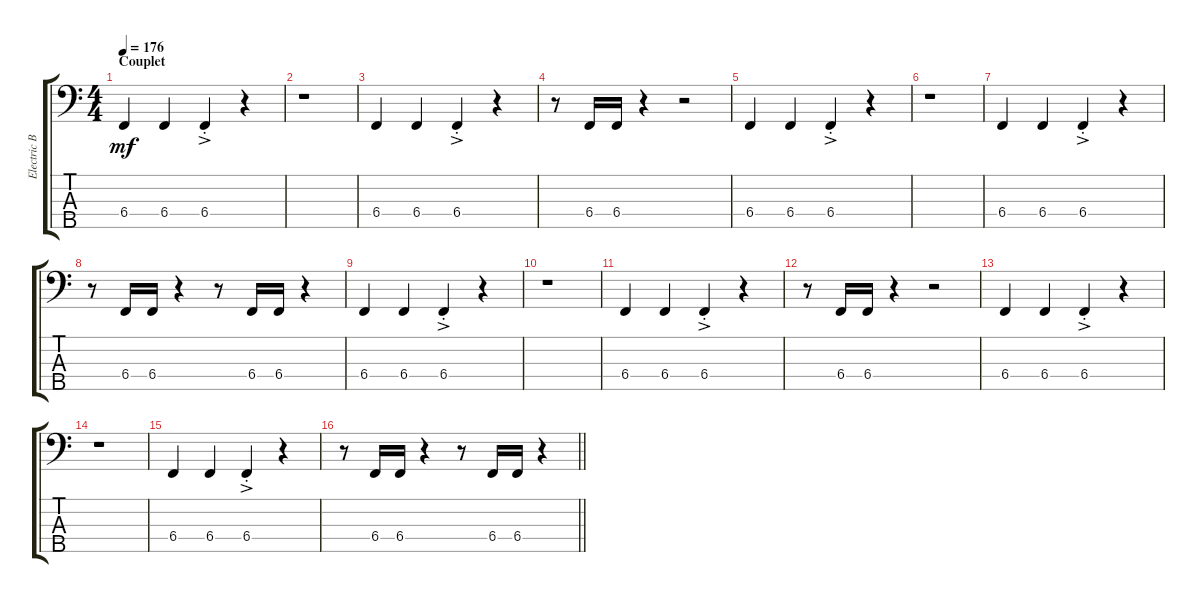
\track ("Electric Bass" "Electric B") {instrument electricbassfinger}
\staff {score tabs}
\tuning (Gb2 B1 Gb1 B0 Gb0) {hide}
\ts (4 4)
\section ("" "Couplet")
\tempo 176
\clef f4
\ks c
6.4.4{dy mf} 6.4.4 6.4{ac st}.4 r.4 |
r.1 |
6.4.4 6.4.4 6.4{ac st}.4 r.4 |
r.8 6.4.16 6.4.16 r.4 r.2 |
6.4.4 6.4.4 6.4{ac st}.4 r.4 |
r.1 |
6.4.4 6.4.4 6.4{ac st}.4 r.4 |
r.8 6.4.16 6.4.16 r.4 r.8 6.4.16 6.4.16 r.4 |
6.4.4 6.4.4 6.4{ac st}.4 r.4 |
r.1 |
6.4.4 6.4.4 6.4{ac st}.4 r.4 |
r.8 6.4.16 6.4.16 r.4 r.2 |
6.4.4 6.4.4 6.4{ac st}.4 r.4 |
r.1 |
6.4.4 6.4.4 6.4{ac st}.4 r.4 |
\barLineRight lightlight
r.8 6.4.16 6.4.16 r.4 r.8 6.4.16 6.4.16 r.4
